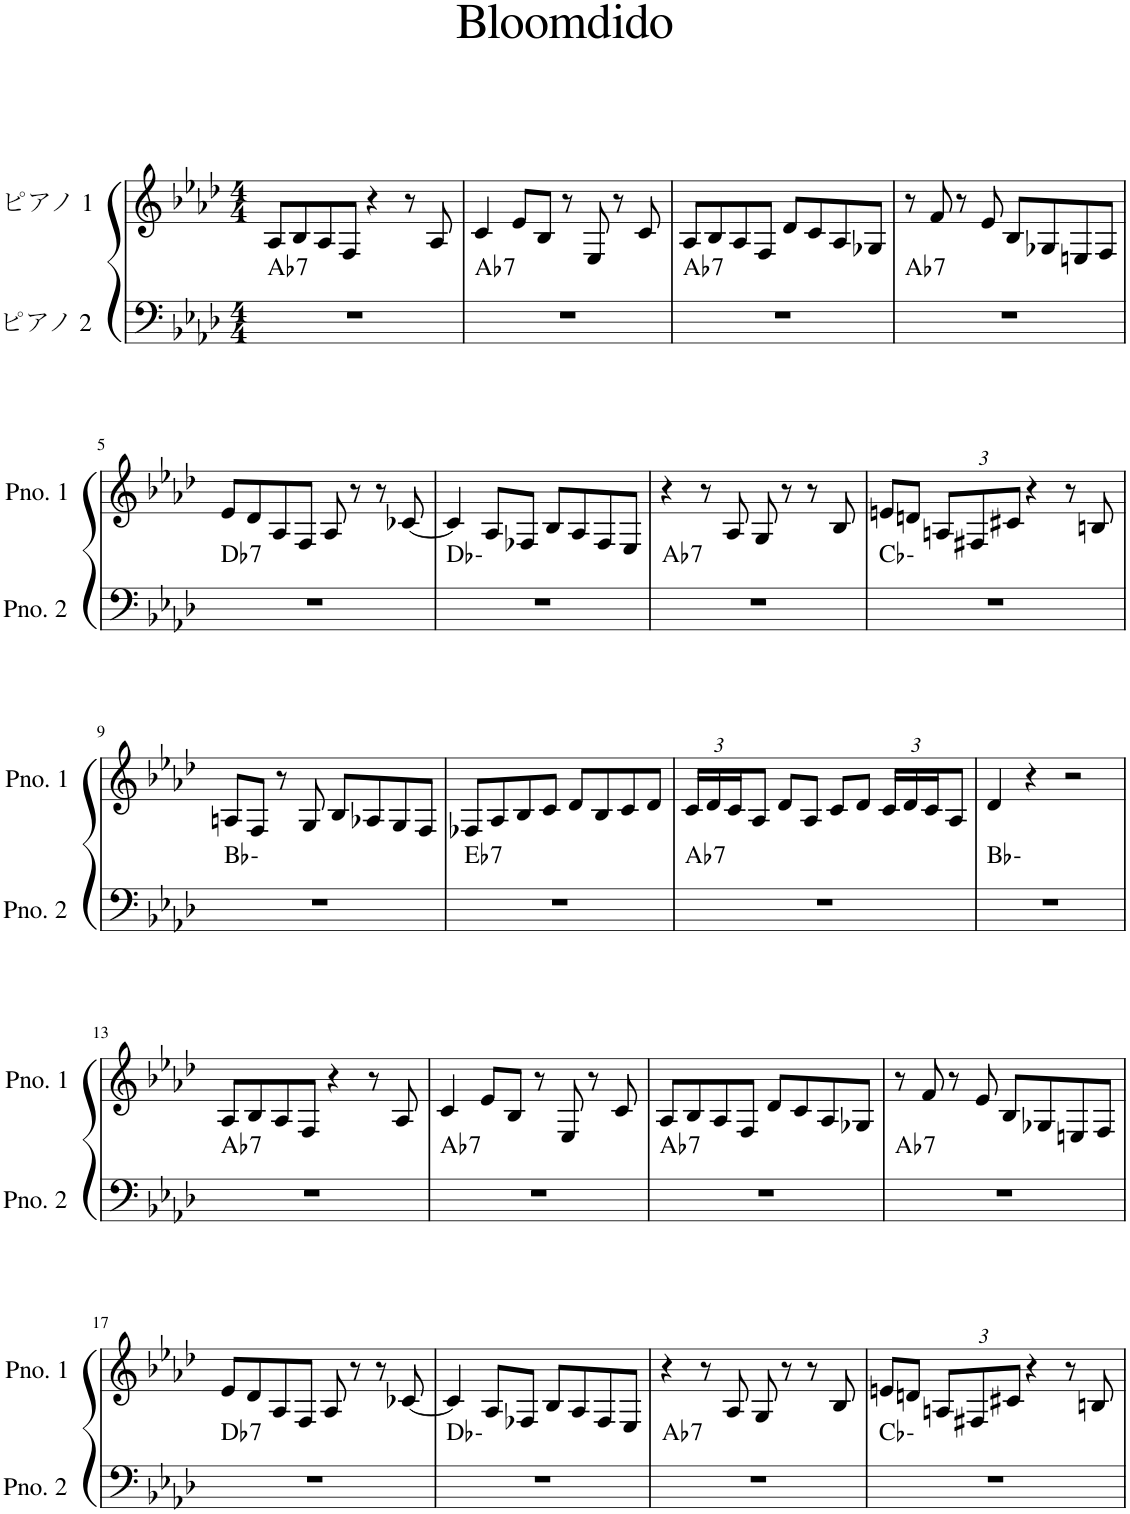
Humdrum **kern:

**kern	**harte	**kern
*part2	*part2	*part1
*staff2	*	*staff1
*I"ピアノ 2	*	*I"ピアノ 1
*clefF4	*	*clefG2
*k[b-e-a-d-]	*	*k[b-e-a-d-]
*M4/4	*	*M4/4
=1	=1	=1
!	!LO:H:kt=7	!
1r	Ab:7	8A-/L
.	.	8B-/
.	.	8A-/
.	.	8F/J
.	.	4r
.	.	8r
.	.	8A-/
=2	=2	=2
!	!LO:H:kt=7	!
1r	Ab:7	4c/
.	.	8e-/L
.	.	8B-/J
.	.	8r
.	.	8E-/
.	.	8r
.	.	8c/
=3	=3	=3
!	!LO:H:kt=7	!
1r	Ab:7	8A-/L
.	.	8B-/
.	.	8A-/
.	.	8F/J
.	.	8d-/L
.	.	8c/
.	.	8A-/
.	.	8G-X/J
=4	=4	=4
!	!LO:H:kt=7	!
1r	Ab:7	8r
.	.	8f/
.	.	8r
.	.	8e-/
.	.	8B-/L
.	.	8G-X/
.	.	8En/
.	.	8F/J
!!LO:LB:g=z
=5	=5	=5
!	!LO:H:kt=7	!
1r	Db:7	8e-/L
.	.	8d-/
.	.	8A-/
.	.	8F/J
.	.	8A-/
.	.	8r
.	.	8r
.	.	[8c-X/
=6	=6	=6
1r	Db:min	4c-/]
.	.	8A-/L
.	.	8F-X/J
.	.	8B-/L
.	.	8A-/
.	.	8F-/
.	.	8E-/J
=7	=7	=7
!	!LO:H:kt=7	!
1r	Ab:7	4r
.	.	8r
.	.	8A-/
.	.	8G/
.	.	8r
.	.	8r
.	.	8B-/
=8	=8	=8
1r	Cb:min	8en/L
.	.	8dn/J
*	*	*Xbrackettup
.	.	12An/L
.	.	12F#X/
.	.	12c#X/J
.	.	4r
.	.	8r
.	.	8Bn/
!!LO:LB:g=z
=9	=9	=9
1r	Bb:min	8An/L
.	.	8F/J
.	.	8r
.	.	8G/
.	.	8B-/L
.	.	8A-X/
.	.	8G/
.	.	8F/J
=10	=10	=10
!	!LO:H:kt=7	!
1r	Eb:7	8F-X/L
.	.	8A-/
.	.	8B-/
.	.	8c/J
.	.	8d-/L
.	.	8B-/
.	.	8c/
.	.	8d-/J
=11	=11	=11
!	!LO:H:kt=7	!
1r	Ab:7	24c/LL
.	.	24d-/
.	.	24c/J
.	.	8A-/J
.	.	8d-/L
.	.	8A-/J
.	.	8c/L
.	.	8d-/J
.	.	24c/LL
.	.	24d-/
.	.	24c/J
.	.	8A-/J
=12	=12	=12
1r	Bb:min	4d-/
.	.	4r
.	.	2r
!!LO:LB:g=z
=13	=13	=13
!	!LO:H:kt=7	!
1r	Ab:7	8A-/L
.	.	8B-/
.	.	8A-/
.	.	8F/J
.	.	4r
.	.	8r
.	.	8A-/
=14	=14	=14
!	!LO:H:kt=7	!
1r	Ab:7	4c/
.	.	8e-/L
.	.	8B-/J
.	.	8r
.	.	8E-/
.	.	8r
.	.	8c/
=15	=15	=15
!	!LO:H:kt=7	!
1r	Ab:7	8A-/L
.	.	8B-/
.	.	8A-/
.	.	8F/J
.	.	8d-/L
.	.	8c/
.	.	8A-/
.	.	8G-X/J
=16	=16	=16
!	!LO:H:kt=7	!
1r	Ab:7	8r
.	.	8f/
.	.	8r
.	.	8e-/
.	.	8B-/L
.	.	8G-X/
.	.	8En/
.	.	8F/J
!!LO:LB:g=z
=17	=17	=17
!	!LO:H:kt=7	!
1r	Db:7	8e-/L
.	.	8d-/
.	.	8A-/
.	.	8F/J
.	.	8A-/
.	.	8r
.	.	8r
.	.	[8c-X/
=18	=18	=18
1r	Db:min	4c-/]
.	.	8A-/L
.	.	8F-X/J
.	.	8B-/L
.	.	8A-/
.	.	8F-/
.	.	8E-/J
=19	=19	=19
!	!LO:H:kt=7	!
1r	Ab:7	4r
.	.	8r
.	.	8A-/
.	.	8G/
.	.	8r
.	.	8r
.	.	8B-/
=20	=20	=20
1r	Cb:min	8en/L
.	.	8dn/J
.	.	12An/L
.	.	12F#X/
.	.	12c#X/J
.	.	4r
.	.	8r
.	.	8Bn/
=	=	=
*-	*-	*-
